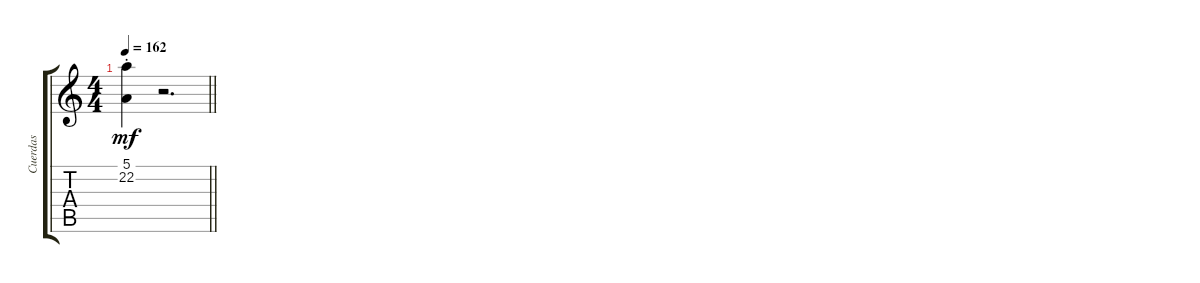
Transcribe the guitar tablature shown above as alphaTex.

\track ("Cuerdas" "Cuerdas") {instrument stringensemble1}
\staff {score tabs}
\tuning (E4 B3 G3 D3 A2 E2) {hide}
\ts (4 4)
\tempo 162
\clef g2
\barLineRight lightlight
\ks c
(5.1{st} 22.2{st}).4{dy mf} r.2{d}
